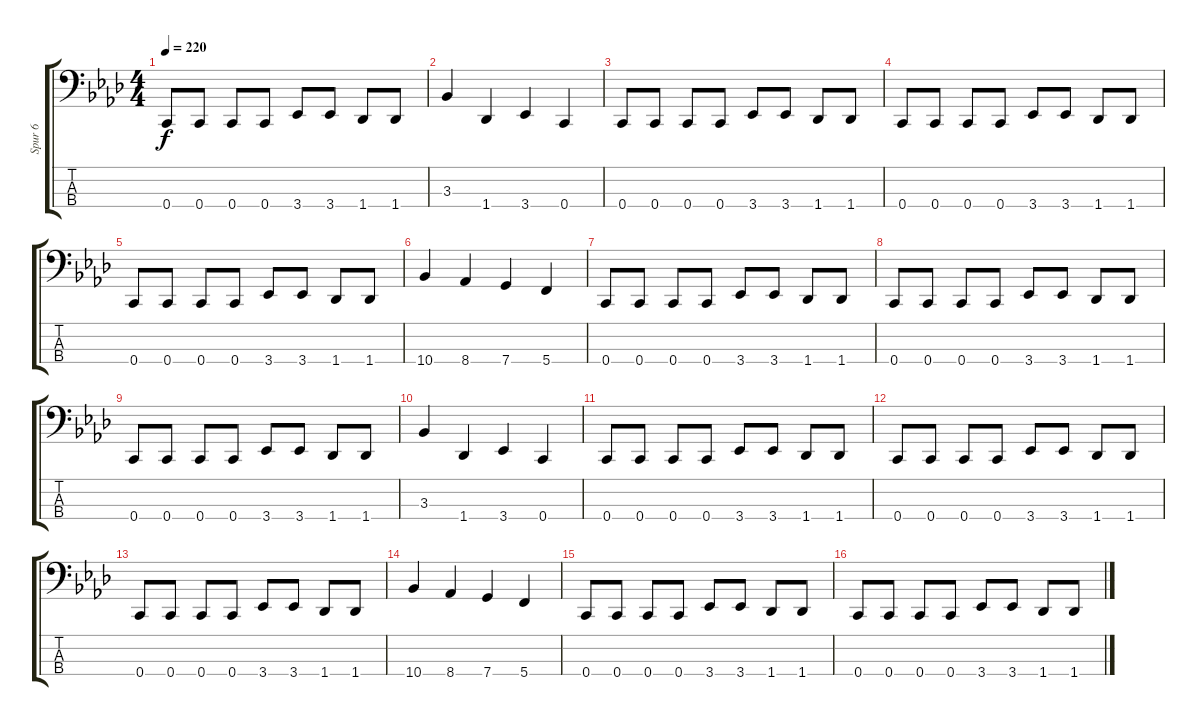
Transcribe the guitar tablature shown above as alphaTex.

\track ("Spur 6" "Spur 6") {instrument electricbassfinger}
\staff {score tabs}
\tuning (F2 C2 G1 C1) {hide}
\ts (4 4)
\tempo 220
\clef f4
\ks fminor
0.4.8{dy f} 0.4.8 0.4.8 0.4.8 3.4.8 3.4.8 1.4.8 1.4.8 |
3.3.4 1.4.4 3.4.4 0.4.4 |
0.4.8 0.4.8 0.4.8 0.4.8 3.4.8 3.4.8 1.4.8 1.4.8 |
0.4.8 0.4.8 0.4.8 0.4.8 3.4.8 3.4.8 1.4.8 1.4.8 |
0.4.8 0.4.8 0.4.8 0.4.8 3.4.8 3.4.8 1.4.8 1.4.8 |
10.4.4 8.4.4 7.4.4 5.4.4 |
0.4.8 0.4.8 0.4.8 0.4.8 3.4.8 3.4.8 1.4.8 1.4.8 |
0.4.8 0.4.8 0.4.8 0.4.8 3.4.8 3.4.8 1.4.8 1.4.8 |
0.4.8 0.4.8 0.4.8 0.4.8 3.4.8 3.4.8 1.4.8 1.4.8 |
3.3.4 1.4.4 3.4.4 0.4.4 |
0.4.8 0.4.8 0.4.8 0.4.8 3.4.8 3.4.8 1.4.8 1.4.8 |
0.4.8 0.4.8 0.4.8 0.4.8 3.4.8 3.4.8 1.4.8 1.4.8 |
0.4.8 0.4.8 0.4.8 0.4.8 3.4.8 3.4.8 1.4.8 1.4.8 |
10.4.4 8.4.4 7.4.4 5.4.4 |
0.4.8 0.4.8 0.4.8 0.4.8 3.4.8 3.4.8 1.4.8 1.4.8 |
0.4.8 0.4.8 0.4.8 0.4.8 3.4.8 3.4.8 1.4.8 1.4.8
